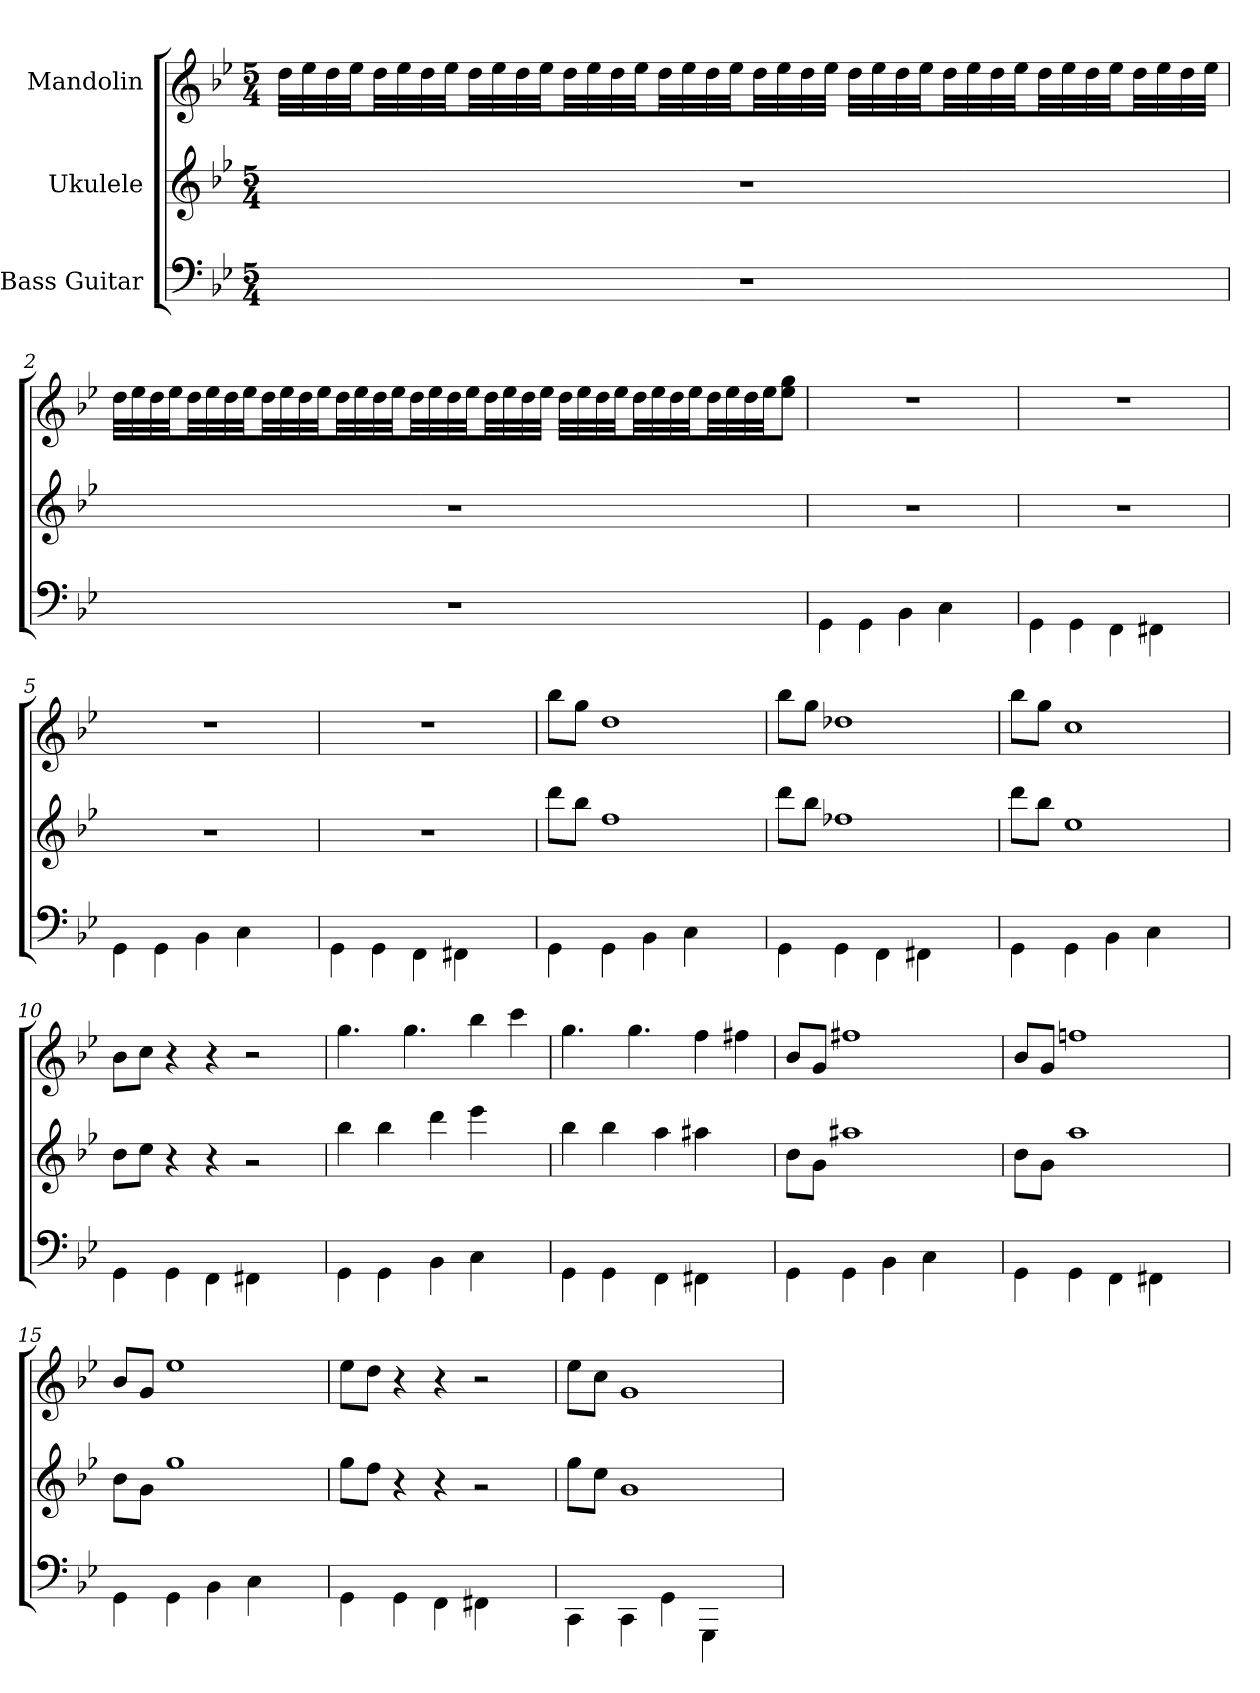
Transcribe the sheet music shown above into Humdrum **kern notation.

**kern	**kern	**kern
*part3	*part2	*part1
*staff3	*staff2	*staff1
*I"Bass Guitar	*I"Ukulele	*I"Mandolin
*stria4	*stria4	*
*	*	*clefG2
*k[b-e-]	*k[b-e-]	*k[b-e-]
*g:	*g:	*g:
*M5/4	*M5/4	*M5/4
=1	=1	=1
4%5r	4%5r	32ddi\LLL
.	.	32ee-i\
.	.	32ddi\
.	.	32ee-i\JJ
.	.	32ddi\LL
.	.	32ee-i\
.	.	32ddi\
.	.	32ee-i\JJ
.	.	32ddi\LL
.	.	32ee-i\
.	.	32ddi\
.	.	32ee-i\JJ
.	.	32ddi\LL
.	.	32ee-i\
.	.	32ddi\
.	.	32ee-i\JJ
.	.	32ddi\LL
.	.	32ee-i\
.	.	32ddi\
.	.	32ee-i\JJ
.	.	32ddi\LL
.	.	32ee-i\
.	.	32ddi\
.	.	32ee-i\JJJ
.	.	32ddi\LLL
.	.	32ee-i\
.	.	32ddi\
.	.	32ee-i\JJ
.	.	32ddi\LL
.	.	32ee-i\
.	.	32ddi\
.	.	32ee-i\JJ
.	.	32ddi\LL
.	.	32ee-i\
.	.	32ddi\
.	.	32ee-i\JJ
.	.	32ddi\LL
.	.	32ee-i\
.	.	32ddi\
.	.	32ee-i\JJJ
!!LO:LB:g=z
=2	=2	=2
4%5r	4%5r	32ddi\LLL
.	.	32ee-i\
.	.	32ddi\
.	.	32ee-i\JJ
.	.	32ddi\LL
.	.	32ee-i\
.	.	32ddi\
.	.	32ee-i\JJ
.	.	32ddi\LL
.	.	32ee-i\
.	.	32ddi\
.	.	32ee-i\JJ
.	.	32ddi\LL
.	.	32ee-i\
.	.	32ddi\
.	.	32ee-i\JJ
.	.	32ddi\LL
.	.	32ee-i\
.	.	32ddi\
.	.	32ee-i\JJ
.	.	32ddi\LL
.	.	32ee-i\
.	.	32ddi\
.	.	32ee-i\JJJ
.	.	32ddi\LLL
.	.	32ee-i\
.	.	32ddi\
.	.	32ee-i\JJ
.	.	32ddi\LL
.	.	32ee-i\
.	.	32ddi\
.	.	32ee-i\JJ
.	.	32ddi\LL
.	.	32ee-i\
.	.	32ddi\
.	.	32ee-i\JJ
.	.	8ee-i\ 8ggi\J
=3	=3	=3
4GGj\	4%5r	4%5r
4GGj\	.	.
4BB-j\	.	.
4Cj\	.	.
4ryy	.	.
!!LO:LB:g=z
=4	=4	=4
4GGj\	4%5r	4%5r
4GGj\	.	.
4FFj\	.	.
4FF#j\	.	.
4ryy	.	.
!!LO:LB:g=z
=5	=5	=5
4GGj\	4%5r	4%5r
4GGj\	.	.
4BB-j\	.	.
4Cj\	.	.
4ryy	.	.
=6	=6	=6
4GGj\	4%5r	4%5r
4GGj\	.	.
4FFj\	.	.
4FF#j\	.	.
4ryy	.	.
=7	=7	=7
4GGj\	8bb-Z\L	8bb-i\L
.	8ggZ\J	8ggi\J
4GGj\	1ddZ	1ddi
4BB-j\	.	.
4Cj\	.	.
4ryy	.	.
=8	=8	=8
4GGj\	8bb-Z\L	8bb-i\L
.	8ggZ\J	8ggi\J
4GGj\	1dd-Z	1dd-Xi
4FFj\	.	.
4FF#j\	.	.
4ryy	.	.
=9	=9	=9
4GGj\	8bb-Z\L	8bb-i\L
.	8ggZ\J	8ggi\J
4GGj\	1ccZ	1cci
4BB-j\	.	.
4Cj\	.	.
4ryy	.	.
=10	=10	=10
4GGj\	8b-Z\L	8b-i\L
.	8ccZ\J	8cci\J
4GGj\	4r	4r
4FFj\	4r	4r
4FF#j\	2r	2r
4ryy	.	.
!!LO:PB:g=z
=11	=11	=11
4GGj\	4ggZ\	4.ggi\
4GGj\	4ggZ\	.
.	.	4.ggi\
4BB-j\	4bb-Z\	.
4Cj\	4cccZ\	4bb-i\
4ryy	4ryy	4ccci\
=12	=12	=12
4GGj\	4ggZ\	4.ggi\
4GGj\	4ggZ\	.
.	.	4.ggi\
4FFj\	4ffZ\	.
4FF#j\	4ff#Z\	4ffi\
4ryy	4ryy	4ff#Xi\
=13	=13	=13
4GGj\	8b-Z\L	8b-i/L
.	8gZ\J	8gi/J
4GGj\	1ff#Z	1ff#Xi
4BB-j\	.	.
4Cj\	.	.
4ryy	.	.
=14	=14	=14
4GGj\	8b-Z\L	8b-i/L
.	8gZ\J	8gi/J
4GGj\	1ffZ	1ffni
4FFj\	.	.
4FF#j\	.	.
4ryy	.	.
=15	=15	=15
4GGj\	8b-Z\L	8b-i/L
.	8gZ\J	8gi/J
4GGj\	1ee-Z	1ee-i
4BB-j\	.	.
4Cj\	.	.
4ryy	.	.
!!LO:LB:g=z
=16	=16	=16
4GGj\	8ee-Z\L	8ee-i\L
.	8ddZ\J	8ddi\J
4GGj\	4r	4r
4FFj\	4r	4r
4FF#j\	2r	2r
4ryy	.	.
=17	=17	=17
4CCj\	8ee-Z\L	8ee-i\L
.	8ccZ\J	8cci\J
4CCj\	1gZ	1gi
4GGj\	.	.
4GGGj\	.	.
4ryy	.	.
=	=	=
*-	*-	*-
